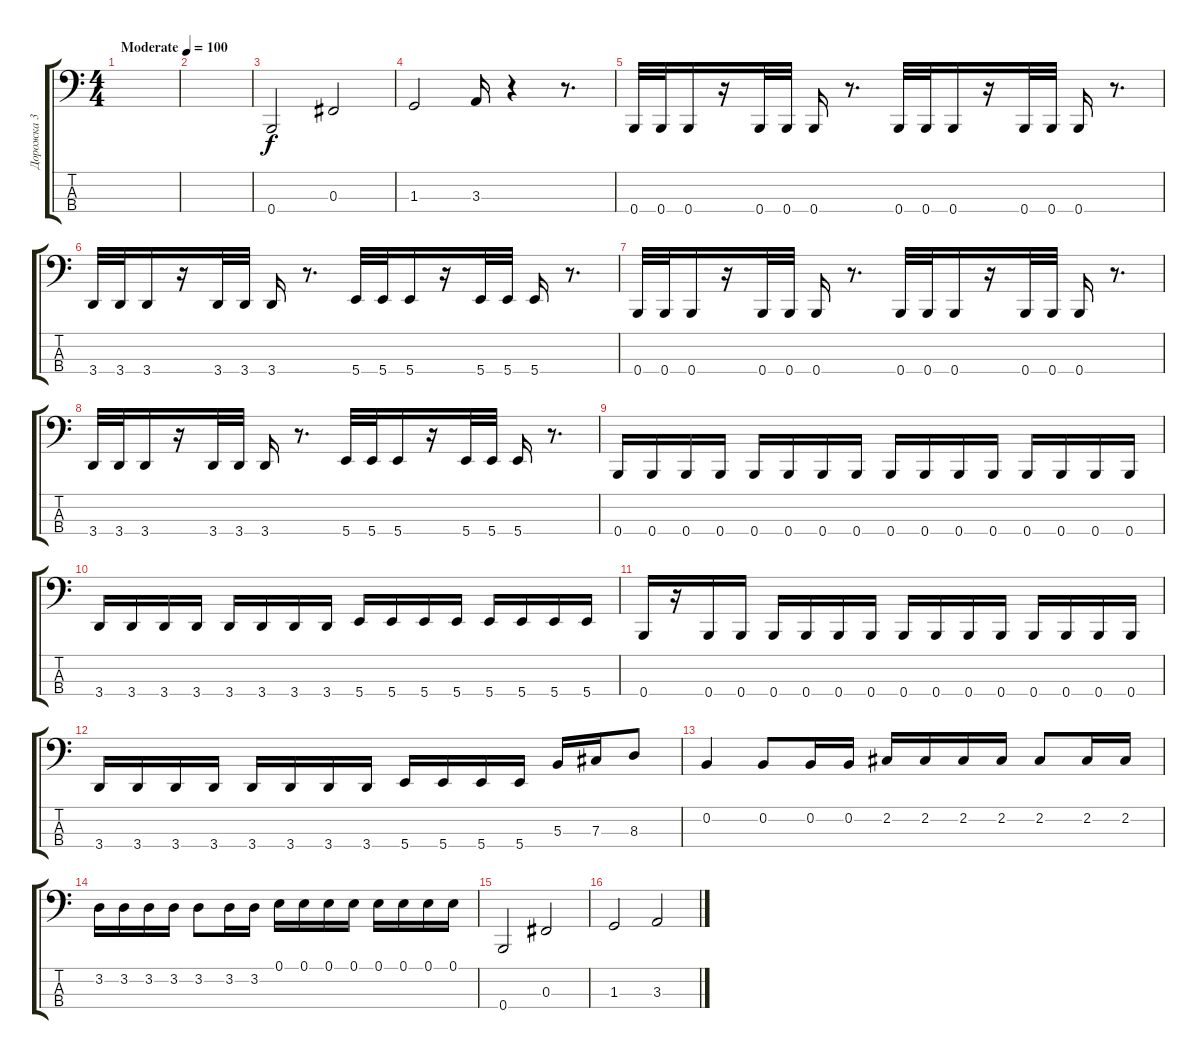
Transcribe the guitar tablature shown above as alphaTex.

\track ("Дорожка 3" "Дорожка 3") {instrument electricbasspick}
\staff {score tabs}
\tuning (E2 B1 Gb1 B0) {hide}
\ts (4 4)
\tempo (100 "Moderate")
\clef f4
\ks c
|
|
0.4.2 0.3.2 |
1.3.2 3.3.16 r.4 r.8{d} |
0.4.32 0.4.32 0.4.16 r.16 0.4.32 0.4.32 0.4.16 r.8{d} 0.4.32 0.4.32 0.4.16 r.16 0.4.32 0.4.32 0.4.16 r.8{d} |
3.4.32 3.4.32 3.4.16 r.16 3.4.32 3.4.32 3.4.16 r.8{d} 5.4.32 5.4.32 5.4.16 r.16 5.4.32 5.4.32 5.4.16 r.8{d} |
0.4.32 0.4.32 0.4.16 r.16 0.4.32 0.4.32 0.4.16 r.8{d} 0.4.32 0.4.32 0.4.16 r.16 0.4.32 0.4.32 0.4.16 r.8{d} |
3.4.32 3.4.32 3.4.16 r.16 3.4.32 3.4.32 3.4.16 r.8{d} 5.4.32 5.4.32 5.4.16 r.16 5.4.32 5.4.32 5.4.16 r.8{d} |
0.4.16 0.4.16 0.4.16 0.4.16 0.4.16 0.4.16 0.4.16 0.4.16 0.4.16 0.4.16 0.4.16 0.4.16 0.4.16 0.4.16 0.4.16 0.4.16 |
3.4.16 3.4.16 3.4.16 3.4.16 3.4.16 3.4.16 3.4.16 3.4.16 5.4.16 5.4.16 5.4.16 5.4.16 5.4.16 5.4.16 5.4.16 5.4.16 |
0.4.16 r.16 0.4.16 0.4.16 0.4.16 0.4.16 0.4.16 0.4.16 0.4.16 0.4.16 0.4.16 0.4.16 0.4.16 0.4.16 0.4.16 0.4.16 |
3.4.16 3.4.16 3.4.16 3.4.16 3.4.16 3.4.16 3.4.16 3.4.16 5.4.16 5.4.16 5.4.16 5.4.16 5.3.16 7.3.16 8.3.8 |
0.2.4 0.2.8 0.2.16 0.2.16 2.2.16 2.2.16 2.2.16 2.2.16 2.2.8 2.2.16 2.2.16 |
3.2.16 3.2.16 3.2.16 3.2.16 3.2.8 3.2.16 3.2.16 0.1.16 0.1.16 0.1.16 0.1.16 0.1.16 0.1.16 0.1.16 0.1.16 |
0.4.2 0.3.2 |
1.3.2 3.3.2
